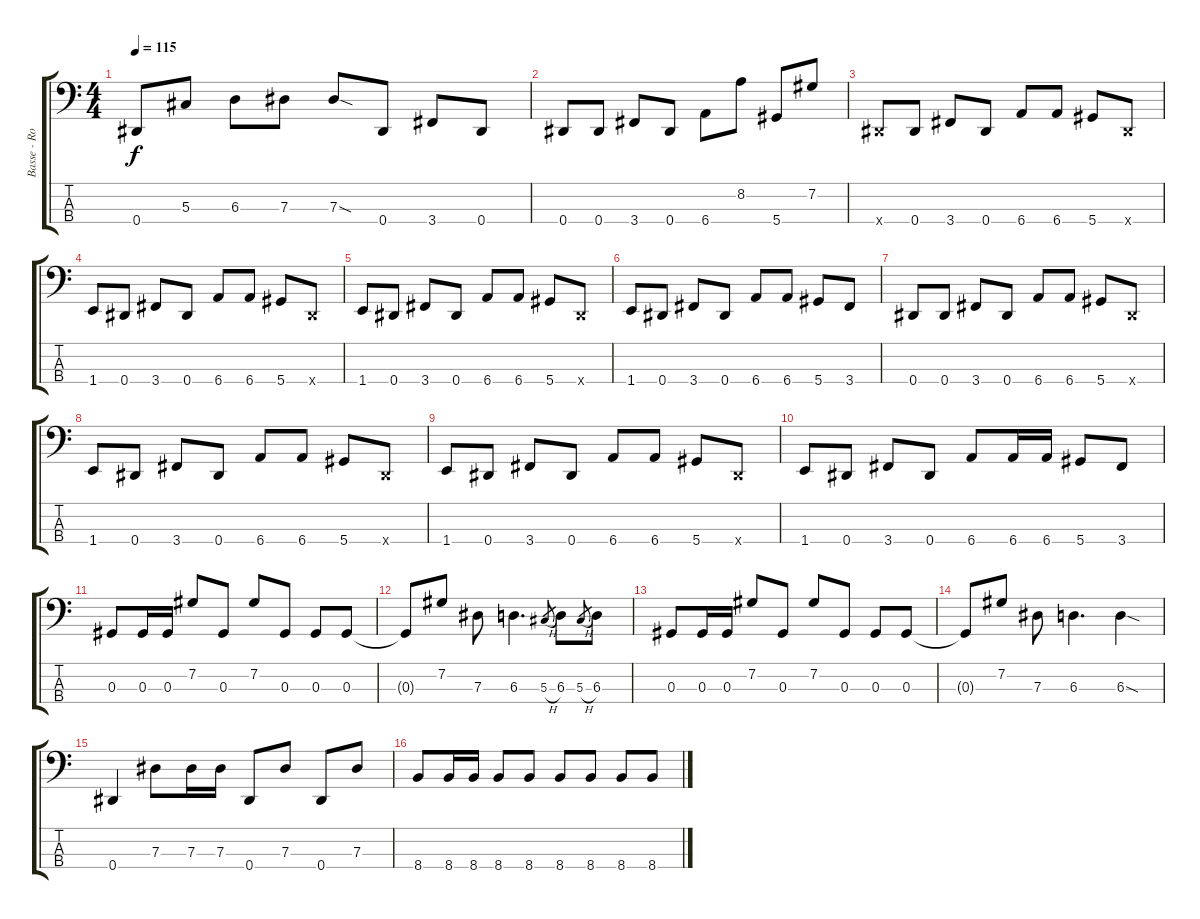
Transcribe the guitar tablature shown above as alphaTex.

\track ("Basse - Robert Trujillo" "Basse - Ro") {instrument electricbasspick}
\staff {score tabs}
\tuning (Gb2 Db2 Ab1 Eb1) {hide}
\ts (4 4)
\tempo 115
\clef f4
\ks c
0.4.8{dy f} 5.3.8 6.3.8 7.3.8 7.3{sod}.8 0.4.8 3.4.8 0.4.8 |
0.4.8 0.4.8 3.4.8 0.4.8 6.4.8 8.2.8 5.4.8 7.2.8 |
0.4{x}.8 0.4.8 3.4.8 0.4.8 6.4.8 6.4.8 5.4.8 0.4{x}.8 |
1.4.8 0.4.8 3.4.8 0.4.8 6.4.8 6.4.8 5.4.8 0.4{x}.8 |
1.4.8 0.4.8 3.4.8 0.4.8 6.4.8 6.4.8 5.4.8 0.4{x}.8 |
1.4.8 0.4.8 3.4.8 0.4.8 6.4.8 6.4.8 5.4.8 3.4.8 |
0.4.8 0.4.8 3.4.8 0.4.8 6.4.8 6.4.8 5.4.8 0.4{x}.8 |
1.4.8 0.4.8 3.4.8 0.4.8 6.4.8 6.4.8 5.4.8 0.4{x}.8 |
1.4.8 0.4.8 3.4.8 0.4.8 6.4.8 6.4.8 5.4.8 0.4{x}.8 |
1.4.8 0.4.8 3.4.8 0.4.8 6.4.8 6.4.16 6.4.16 5.4.8 3.4.8 |
0.3.8 0.3.16 0.3.16 7.2.8 0.3.8 7.2.8 0.3.8 0.3.8 0.3.8 |
0.3{t}.8 7.2.8 7.3.8 6.3.4{d} 5.3{h}.8{gr} 6.3.8 5.3{h}.8{gr} 6.3.8 |
0.3.8 0.3.16 0.3.16 7.2.8 0.3.8 7.2.8 0.3.8 0.3.8 0.3.8 |
0.3{t}.8 7.2.8 7.3.8 6.3.4{d} 6.3{sod}.4 |
0.4.4 7.3.8 7.3.16 7.3.16 0.4.8 7.3.8 0.4.8 7.3.8 |
8.4.8 8.4.16 8.4.16 8.4.8 8.4.8 8.4.8 8.4.8 8.4.8 8.4.8
